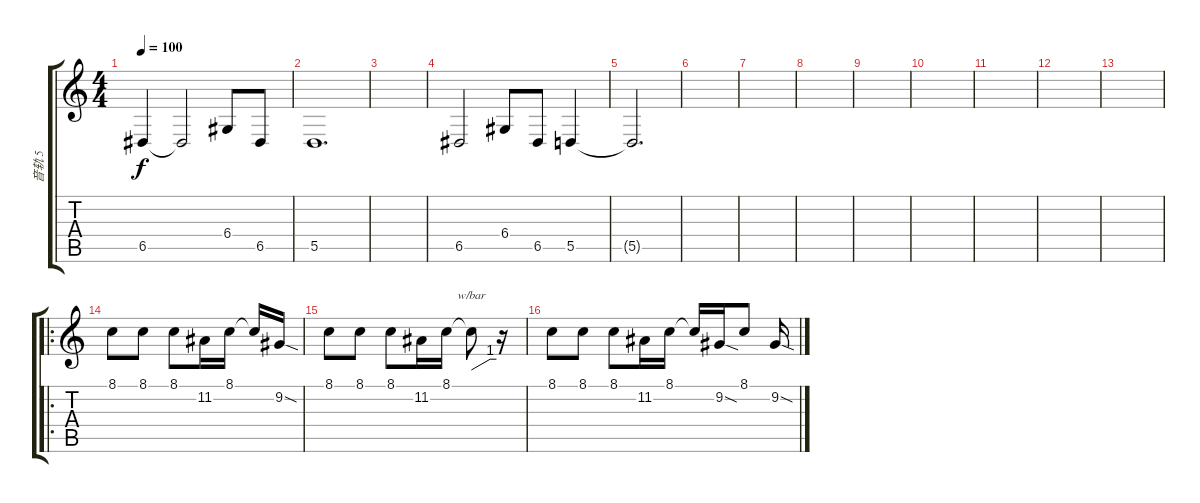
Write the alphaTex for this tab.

\track ("音轨 5" "音轨 5") {instrument brasssection}
\staff {score tabs}
\tuning (E4 B3 G3 D3 A2 E2) {hide}
\ts (4 4)
\tempo 100
\clef g2
\ks c
6.5.4{dy f} 6.5{t}.2 6.4.8 6.5.8 |
5.5.1{d} |
|
6.5.2 6.4.8 6.5.8 5.5.4 |
5.5{t}.2{d} |
|
|
|
|
|
|
|
|
\ro
8.1.8 8.1.8 8.1.8 11.2.16 8.1.16 8.1{t}.16 9.2{sod}.16 |
8.1.8 8.1.8 8.1.8 11.2.16 8.1.16 8.1{t}.8{tbe (custom default 0 0 45 4 60 4)} r.16 |
8.1.8 8.1.8 8.1.8 11.2.16 8.1.16 8.1{t}.16 9.2{sod}.16 8.1.8 9.2{sod}.16
